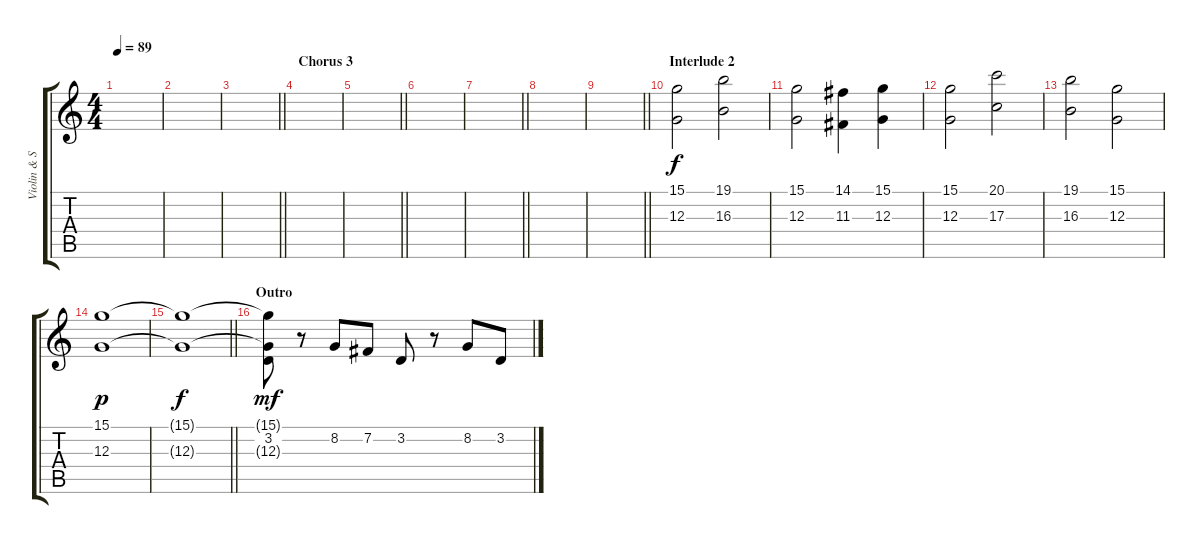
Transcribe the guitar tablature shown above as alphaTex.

\track ("Violin & Synth" "Violin & S") {instrument violin}
\staff {score tabs}
\tuning (E4 B3 G3 D3 A2 E2) {hide}
\ts (4 4)
\tempo 89
\clef g2
\ks c
|
|
\barLineRight lightlight
|
\section ("" "Chorus 3")
|
\barLineRight lightlight
|
|
\barLineRight lightlight
|
|
\barLineRight lightlight
|
\section ("" "Interlude 2")
(15.1 12.3).2 (19.1 16.3).2 |
(15.1 12.3).2 (14.1 11.3).4 (15.1 12.3).4 |
(15.1 12.3).2 (20.1 17.3).2 |
(19.1 16.3).2 (15.1 12.3).2 |
(15.1 12.3).1{dy p} |
\barLineRight lightlight
(15.1{t} 12.3{t}).1{dy f} |
\section ("" "Outro")
(15.1{t} 3.2 12.3{t}).8{dy mf} r.8 8.2.8 7.2.8 3.2.8 r.8 8.2.8 3.2.8
